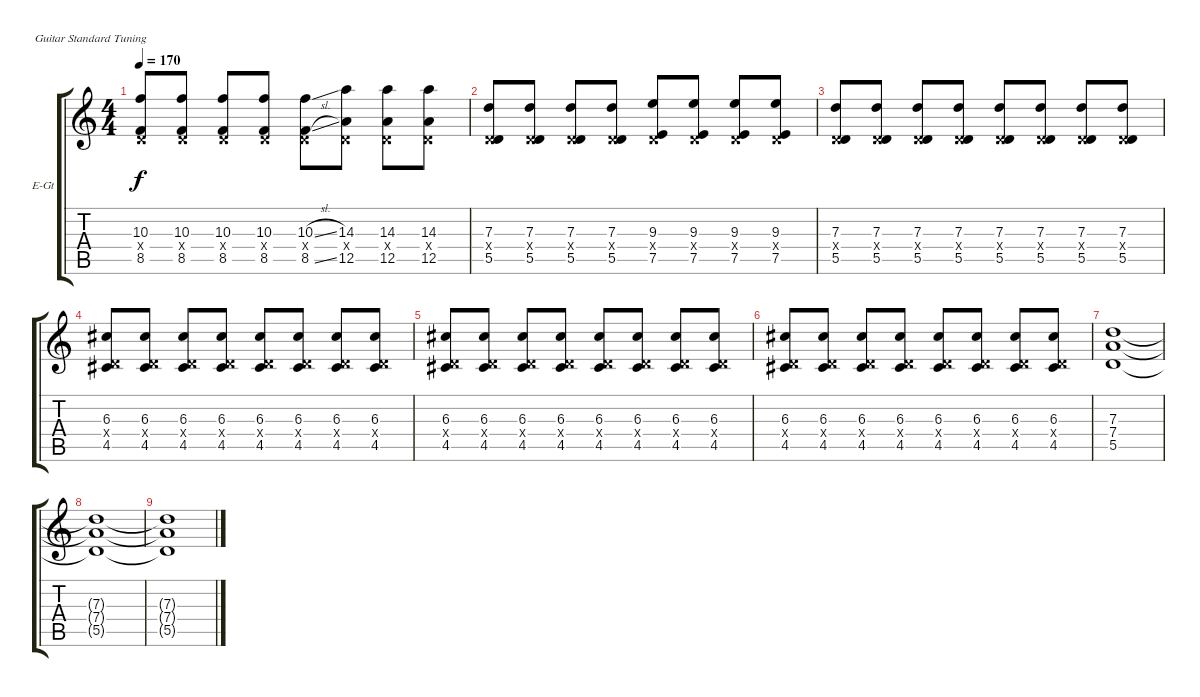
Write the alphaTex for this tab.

\defaultSystemsLayout 4
\bracketExtendMode groupsimilarinstruments
\firstSystemTrackNameOrientation horizontal
\otherSystemsTrackNameOrientation horizontal
\track ("Electric Guitar" "E-Gt") {instrument distortionguitar}
\staff {score tabs}
\tuning (E4 B3 G3 D3 A2 E2)
\ts (4 4)
\tempo 170
\clef g2
\ks c
(10.3 0.4{x} 8.5).8{dy f} (10.3 0.4{x} 8.5).8 (10.3 0.4{x} 8.5).8 (10.3 0.4{x} 8.5).8 (10.3{sl} 0.4{x} 8.5{sl}).8 (14.3 0.4{x} 12.5).8 (14.3 0.4{x} 12.5).8 (14.3 0.4{x} 12.5).8 |
(7.3 0.4{x} 5.5).8 (7.3 0.4{x} 5.5).8 (7.3 0.4{x} 5.5).8 (7.3 0.4{x} 5.5).8 (9.3 0.4{x} 7.5).8 (9.3 0.4{x} 7.5).8 (9.3 0.4{x} 7.5).8 (9.3 0.4{x} 7.5).8 |
(7.3 0.4{x} 5.5).8 (7.3 0.4{x} 5.5).8 (7.3 0.4{x} 5.5).8 (7.3 0.4{x} 5.5).8 (7.3 0.4{x} 5.5).8 (7.3 0.4{x} 5.5).8 (7.3 0.4{x} 5.5).8 (7.3 0.4{x} 5.5).8 |
(6.3 0.4{x} 4.5).8 (6.3 0.4{x} 4.5).8 (6.3 0.4{x} 4.5).8 (6.3 0.4{x} 4.5).8 (6.3 0.4{x} 4.5).8 (6.3 0.4{x} 4.5).8 (6.3 0.4{x} 4.5).8 (6.3 0.4{x} 4.5).8 |
(6.3 0.4{x} 4.5).8 (6.3 0.4{x} 4.5).8 (6.3 0.4{x} 4.5).8 (6.3 0.4{x} 4.5).8 (6.3 0.4{x} 4.5).8 (6.3 0.4{x} 4.5).8 (6.3 0.4{x} 4.5).8 (6.3 0.4{x} 4.5).8 |
(6.3 0.4{x} 4.5).8 (6.3 0.4{x} 4.5).8 (6.3 0.4{x} 4.5).8 (6.3 0.4{x} 4.5).8 (6.3 0.4{x} 4.5).8 (6.3 0.4{x} 4.5).8 (6.3 0.4{x} 4.5).8 (6.3 0.4{x} 4.5).8 |
(7.3 7.4 5.5).1 |
(7.3{t} 7.4{t} 5.5{t}).1 |
(7.3{t} 7.4{t} 5.5{t}).1
